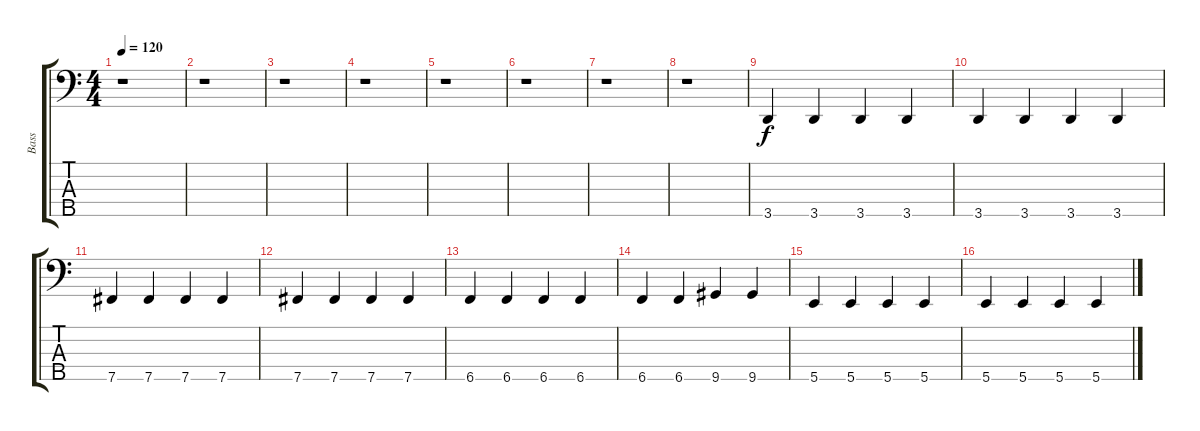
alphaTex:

\track ("Bass" "Bass") {instrument electricbassfinger}
\staff {score tabs}
\tuning (G2 D2 A1 E1 B0) {hide}
\ts (4 4)
\tempo 120
\clef f4
\ks c
r.1{dy f instrument electricbassfinger} |
r.1 |
r.1 |
r.1 |
r.1 |
r.1 |
r.1 |
r.1 |
3.5.4 3.5.4 3.5.4 3.5.4 |
3.5.4 3.5.4 3.5.4 3.5.4 |
7.5.4 7.5.4 7.5.4 7.5.4 |
7.5.4 7.5.4 7.5.4 7.5.4 |
6.5.4 6.5.4 6.5.4 6.5.4 |
6.5.4 6.5.4 9.5.4 9.5.4 |
5.5.4 5.5.4 5.5.4 5.5.4 |
5.5.4 5.5.4 5.5.4 5.5.4
